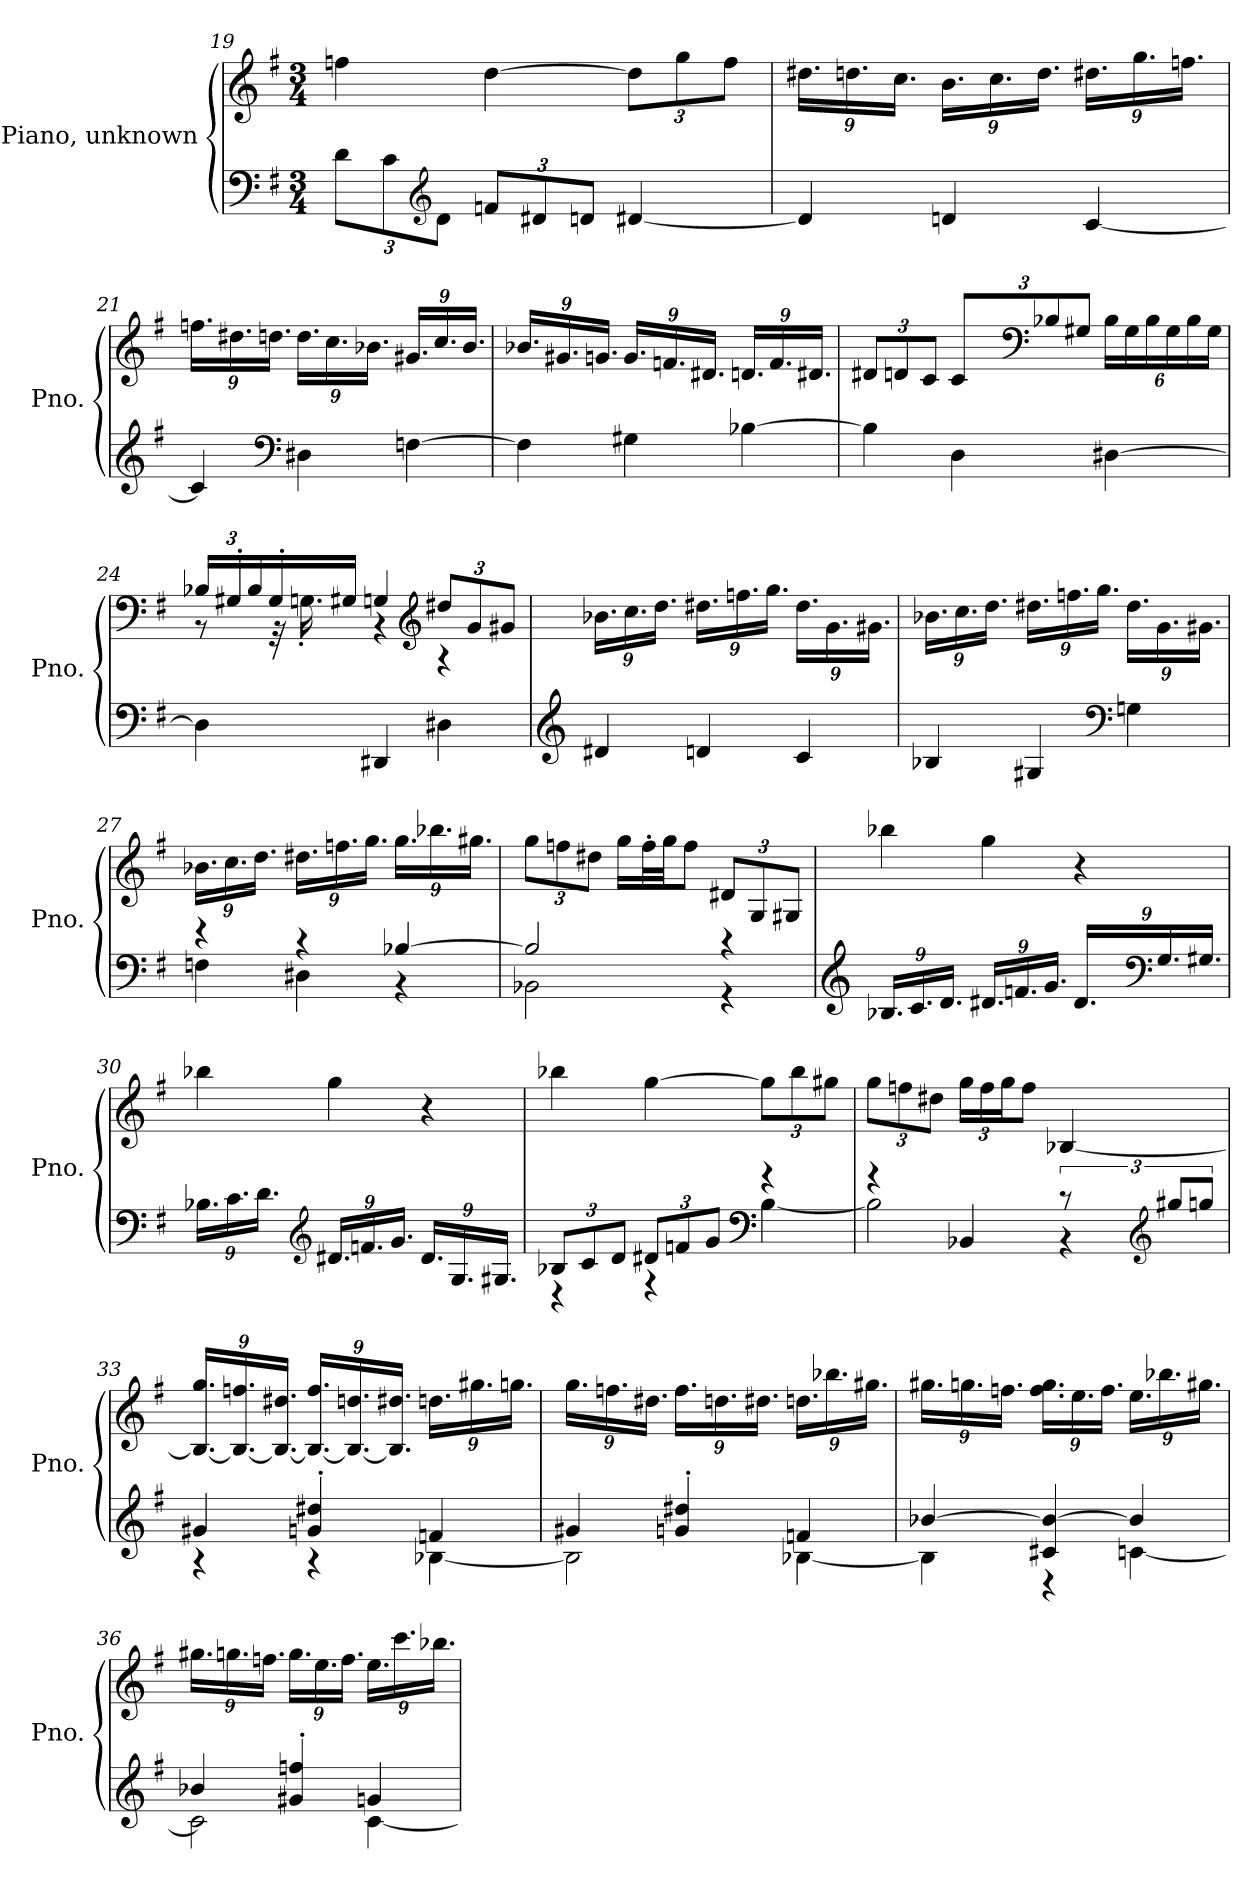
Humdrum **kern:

**kern	**kern
*part1	*part1
*staff2	*staff1
*I"Piano, unknown	*
*I'Pno.	*
*clefF4	*clefG2
*k[f#]	*k[f#]
*M3/4	*M3/4
*Xbrackettup	*
=19	=19
12d\L	4ffn\
12c\	.
*clefG2	*
12d\J	.
12fn/L	[4dd\
12d#X/	.
12dn/J	.
*	*Xbrackettup
[4d#X/	12dd\L]
.	12gg\
.	12ff\J
!!LO:LB:g=z
=20	=20
4d#/]	18.dd#X\LL
.	18.ddn\
.	18.cc\JJ
4dn/	18.b\LL
.	18.cc\
.	18.dd\JJ
[4c/	18.dd#X\LL
.	18.gg\
.	18.ffn\JJ
=21	=21
4c/]	18.ffn\LL
.	18.dd#X\
.	18.ddn\JJ
*clefF4	*
4D#X\	18.dd\LL
.	18.cc\
.	18.b-X\JJ
[4Fn\	18.g#X/LL
.	18.cc/
.	18.b-/JJ
!!LO:LB:g=z
=22	=22
4F\]	18.b-X/LL
.	18.g#X/
.	18.gn/JJ
4G#X\	18.g/LL
.	18.fn/
.	18.d#X/JJ
[4B-X\	18.dn/LL
.	18.f/
.	18.d#X/JJ
=23	=23
4B-\]	12d#X/L
.	12dn/
.	12c/J
4D\	12c/L
*	*clefF4
.	12B-X/
.	12G#X/J
[4D#X\	24B-\LL
.	24G#\
.	24B-\
.	24G#\
.	24B-\
.	24G#\JJ
!!LO:LB:g=z
=24	=24
*	*^
4D#\]	24B-X/LL	8r
.	24G#X'/	.
.	24B-/	.
.	16G#'/	32r
.	.	16.Gn'\
.	16G#X/JJ	.
4DD#X/	4Gn/	4r
*	*clefG2	*
4D#X\	12dd#X/L	4r
.	12g/	.
.	12g#X/J	.
*	*v	*v
=25	=25
*clefG2	*
4d#X/	18.b-X\LL
.	18.cc\
.	18.dd\JJ
4dn/	18.dd#X\LL
.	18.ffn\
.	18.gg\JJ
4c/	18.dd#\LL
.	18.g\
.	18.g#X\JJ
!!LO:LB:g=z
=26	=26
4B-X/	18.b-X\LL
.	18.cc\
.	18.dd\JJ
4G#X/	18.dd#X\LL
.	18.ffn\
.	18.gg\JJ
*clefF4	*
4Gn\	18.dd#\LL
.	18.g\
.	18.g#X\JJ
=27	=27
*^	*
4r	4Fn\	18.b-X\LL
.	.	18.cc\
.	.	18.dd\JJ
4r	4D#X\	18.dd#X\LL
.	.	18.ffn\
.	.	18.gg\JJ
[4B-X/	4r	18.gg\LL
.	.	18.bb-X\
.	.	18.gg#X\JJ
!!LO:LB:g=z
=28	=28	=28
2B-/]	2BB-X\	12gg\L
.	.	12ffn\
.	.	12dd#X\J
.	.	16gg\LL
.	.	32ff'\L
.	.	32gg\JJ
.	.	8ff\J
4r	4r	12d#X/L
.	.	12G/
.	.	12G#X/J
*v	*v	*
=29	=29
*clefG2	*
18.B-X/LL	4bb-X\
18.c/	.
18.d/JJ	.
18.d#X/LL	4gg\
18.fn/	.
18.g/JJ	.
18.d#/LL	4r
*clefF4	*
18.G/	.
18.G#X/JJ	.
!!LO:PB:g=z
=30	=30
18.B-X\LL	4bb-X\
18.c\	.
18.d\JJ	.
*clefG2	*
18.d#X/LL	4gg\
18.fn/	.
18.g/JJ	.
18.d#/LL	4r
18.G/	.
18.G#X/JJ	.
=31	=31
*^	*
12B-X/L	4r	4bb-X\
12c/	.	.
12d/J	.	.
12d#X/L	4r	[4gg\
12fn/	.	.
12g/J	.	.
*clefF4	*	*
4r	[4B-\	12gg\L]
.	.	12bb-\
.	.	12gg#X\J
!!LO:LB:g=z
=32	=32	=32
4r	2B-\]	12gg\L
.	.	12ffn\
.	.	12dd#X\J
4BB-X/	.	24gg\LL
.	.	24ff\
.	.	24gg\J
.	.	8ff\J
*brackettup	*	*
12r	4r	[4B-X/
*clefG2	*	*
12gg#X/L	.	.
12ggn/J	.	.
=33	=33	=33
4g#X/	4r	18.B-/_ 18.gg/LL
.	.	18.B-/_ 18.ffn/
.	.	18.B-/_ 18.dd#X/JJ
4gn/' 4dd#X/'	4r	18.B-/_ 18.ff/LL
.	.	18.B-/_ 18.ddn/
.	.	18.B-/] 18.dd#X/JJ
4fn/	[4B-X\	18.ddn\LL
.	.	18.gg#X\
.	.	18.ggn\JJ
!!LO:LB:g=z
=34	=34	=34
4g#X/	2B-\]	18.gg\LL
.	.	18.ffn\
.	.	18.dd#X\JJ
4gn/' 4dd#X/'	.	18.ff\LL
.	.	18.ddn\
.	.	18.dd#X\JJ
4fn/	[4B-X\	18.ddn\LL
.	.	18.bb-X\
.	.	18.gg#X\JJ
=35	=35	=35
[4b-X/	4B-\]	18.gg#X\LL
.	.	18.ggn\
.	.	18.ffn\JJ
4c#X/ 4b-/_	4r	18.ff\ 18.gg\LL
.	.	18.ee\
.	.	18.ff\JJ
4b-/]	[4cn\	18.ee\LL
.	.	18.bb-X\
.	.	18.gg#X\JJ
!!LO:LB:g=z
=36	=36	=36
4b-X/	2c\]	18.gg#X\LL
.	.	18.ggn\
.	.	18.ffn\JJ
4g#X/' 4ffn/'	.	18.gg\LL
.	.	18.ee\
.	.	18.ff\JJ
4gn/	[4c\	18.ee\LL
.	.	18.ccc\
.	.	18.bb-X\JJ
*v	*v	*
=	=
*-	*-
